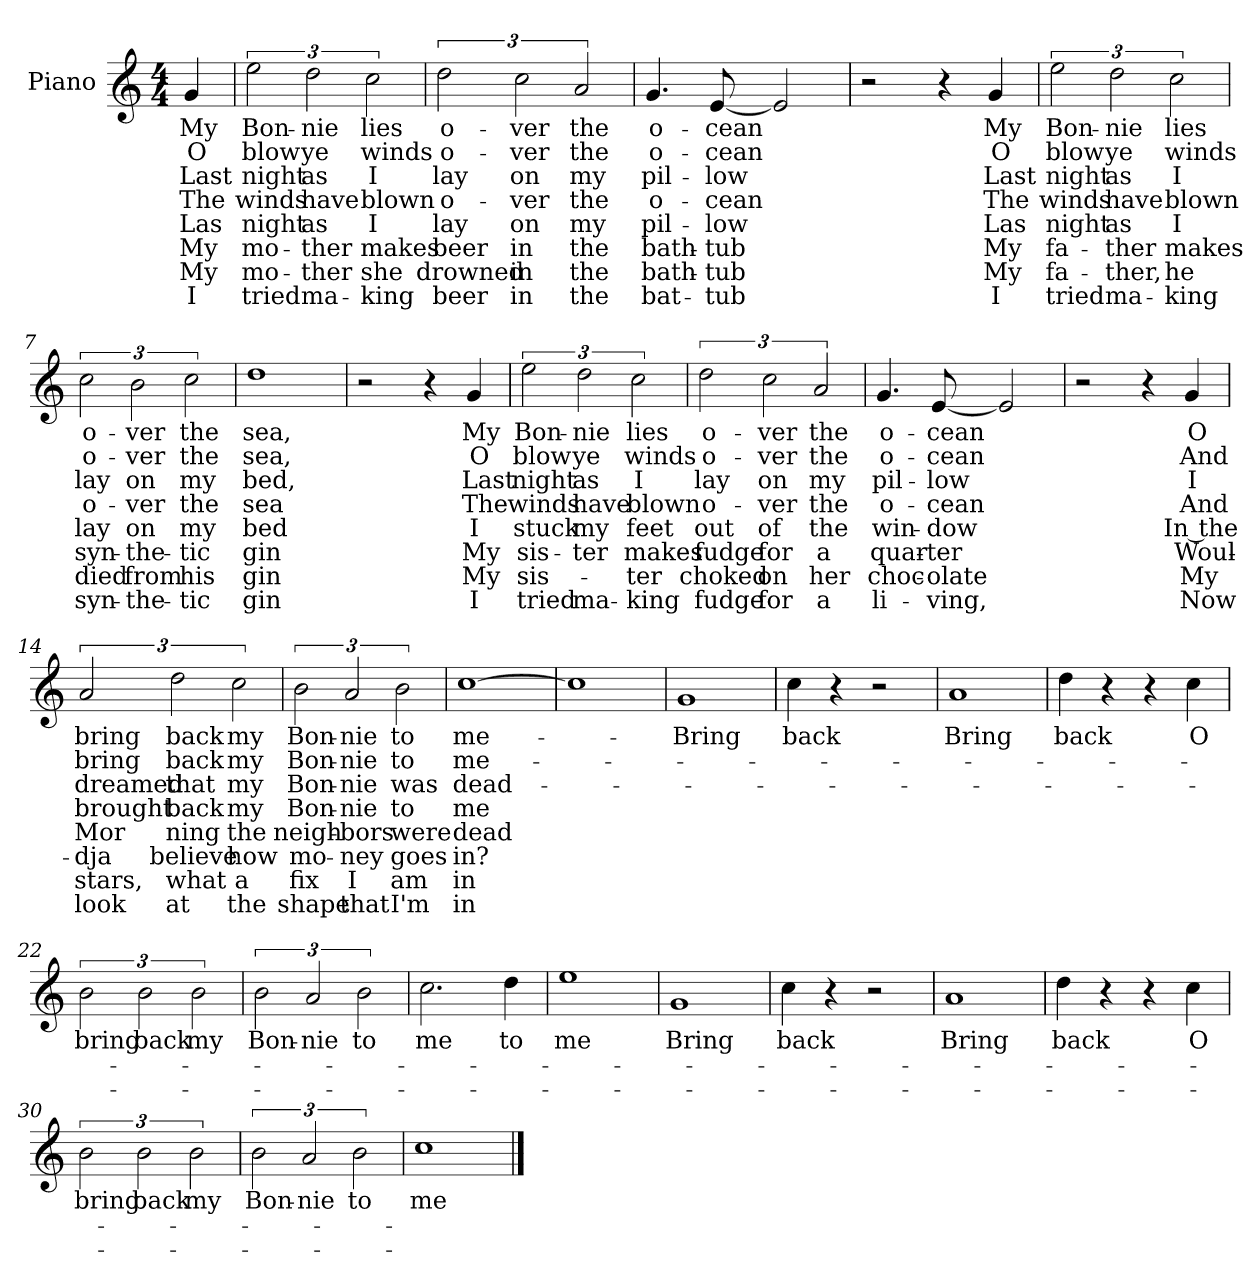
**kern	**text	**text	**text	**text	**text	**text	**text	**text
*part1	*part1	*part1	*part1	*part1	*part1	*part1	*part1	*part1
*staff1	*staff1	*staff1	*staff1	*staff1	*staff1	*staff1	*staff1	*staff1
*I"Piano	*	*	*	*	*	*	*	*
*I'Pno.	*	*	*	*	*	*	*	*
*clefG2	*	*	*	*	*	*	*	*
*k[]	*	*	*	*	*	*	*	*
*M4/4	*	*	*	*	*	*	*	*
*MM190	*	*	*	*	*	*	*	*
=1	=1	=1	=1	=1	=1	=1	=1	=1
4g/	My	O	Last	The	Las	My	My	I
=2	=2	=2	=2	=2	=2	=2	=2	=2
3ee\	Bon-	blow	night	winds	night	mo-	mo-	tried
3dd\	-nie	ye	as	have	as	-ther	-ther	ma-
3cc\	lies	winds	I	blown	I	makes	she	-king
=3	=3	=3	=3	=3	=3	=3	=3	=3
3dd\	o-	o-	lay	o-	lay	beer	drowned	beer
3cc\	-ver	-ver	on	-ver	on	in	in	in
3a/	the	the	my	the	my	the	the	the
=4	=4	=4	=4	=4	=4	=4	=4	=4
4.g/	o-	o-	pil-	o-	pil-	bath-	bath-	bat-
[8e/	-cean	-cean	-low	-cean	-low	-tub	-tub	-tub
2e/]	.	.	.	.	.	.	.	.
=5	=5	=5	=5	=5	=5	=5	=5	=5
2r	.	.	.	.	.	.	.	.
4r	.	.	.	.	.	.	.	.
4g/	My	O	Last	The	Las	My	My	I
=6	=6	=6	=6	=6	=6	=6	=6	=6
3ee\	Bon-	blow	night	winds	night	fa-	fa-	tried
3dd\	-nie	ye	as	have	as	-ther	-ther,	ma-
3cc\	lies	winds	I	blown	I	makes	he	-king
!!LO:LB:g=z
=7	=7	=7	=7	=7	=7	=7	=7	=7
3cc\	o-	o-	lay	o-	lay	syn-	died	syn-
3b\	-ver	-ver	on	-ver	on	-the-	from	-the-
3cc\	the	the	my	the	my	-tic	his	-tic
=8	=8	=8	=8	=8	=8	=8	=8	=8
1dd	sea,	sea,	bed,	sea	bed	gin	gin	gin
=9	=9	=9	=9	=9	=9	=9	=9	=9
2r	.	.	.	.	.	.	.	.
4r	.	.	.	.	.	.	.	.
4g/	My	O	Last	The	I	My	My	I
=10	=10	=10	=10	=10	=10	=10	=10	=10
3ee\	Bon-	blow	night	winds	stuck	sis-	sis-	tried
3dd\	-nie	ye	as	have	my	-ter	.	ma-
3cc\	lies	winds	I	blown	feet	makes	-ter	-king
=11	=11	=11	=11	=11	=11	=11	=11	=11
3dd\	o-	o-	lay	o-	out	fudge	choked	fudge
3cc\	-ver	-ver	on	-ver	of	for	on	for
3a/	the	the	my	the	the	a	her	a
=12	=12	=12	=12	=12	=12	=12	=12	=12
4.g/	o-	o-	pil-	o-	win-	quar-	choc-	li-
[8e/	-cean	-cean	-low	-cean	-dow	-ter	-olate	-ving,
2e/]	.	.	.	.	.	.	.	.
!!LO:LB:g=z
=13	=13	=13	=13	=13	=13	=13	=13	=13
2r	.	.	.	.	.	.	.	.
4r	.	.	.	.	.	.	.	.
4g/	O	And	I	And	In the	Woul-	My	Now
=14	=14	=14	=14	=14	=14	=14	=14	=14
3a/	bring	bring	dreamed	brought	Mor	-dja	stars,	look
3dd\	back	back	that	back	ning	believe	what	at
3cc\	my	my	my	my	the	how	a	the
=15	=15	=15	=15	=15	=15	=15	=15	=15
3b\	Bon-	Bon-	Bon-	Bon-	neigh-	mo-	fix	shape
3a/	-nie	-nie	-nie	-nie	-bors	-ney	I	that
3b\	to	to	was	to	were	goes	am	I'm
=16	=16	=16	=16	=16	=16	=16	=16	=16
[1cc	me-	me-	dead-	me	dead	in?	in	in
=17	=17	=17	=17	=17	=17	=17	=17	=17
1cc]	.	.	.	.	.	.	.	.
=18	=18	=18	=18	=18	=18	=18	=18	=18
1g	-Bring	.	.	.	.	.	.	.
=19	=19	=19	=19	=19	=19	=19	=19	=19
4cc\	back	.	.	.	.	.	.	.
4r	.	.	.	.	.	.	.	.
2r	.	.	.	.	.	.	.	.
=20	=20	=20	=20	=20	=20	=20	=20	=20
1a	Bring	.	.	.	.	.	.	.
!!LO:LB:g=z
=21	=21	=21	=21	=21	=21	=21	=21	=21
4dd\	back	.	.	.	.	.	.	.
4r	.	.	.	.	.	.	.	.
4r	.	.	.	.	.	.	.	.
4cc\	O	.	.	.	.	.	.	.
=22	=22	=22	=22	=22	=22	=22	=22	=22
3b\	bring	.	.	.	.	.	.	.
3b\	back	.	.	.	.	.	.	.
3b\	my	.	.	.	.	.	.	.
=23	=23	=23	=23	=23	=23	=23	=23	=23
3b\	Bon-	.	.	.	.	.	.	.
3a/	-nie	.	.	.	.	.	.	.
3b\	to	.	.	.	.	.	.	.
=24	=24	=24	=24	=24	=24	=24	=24	=24
2.cc\	me	.	.	.	.	.	.	.
4dd\	to	.	.	.	.	.	.	.
=25	=25	=25	=25	=25	=25	=25	=25	=25
1ee	me	.	.	.	.	.	.	.
=26	=26	=26	=26	=26	=26	=26	=26	=26
1g	Bring	.	.	.	.	.	.	.
=27	=27	=27	=27	=27	=27	=27	=27	=27
4cc\	back	.	.	.	.	.	.	.
4r	.	.	.	.	.	.	.	.
2r	.	.	.	.	.	.	.	.
=28	=28	=28	=28	=28	=28	=28	=28	=28
1a	Bring	.	.	.	.	.	.	.
=29	=29	=29	=29	=29	=29	=29	=29	=29
4dd\	back	.	.	.	.	.	.	.
4r	.	.	.	.	.	.	.	.
4r	.	.	.	.	.	.	.	.
4cc\	O	.	.	.	.	.	.	.
!!LO:LB:g=z
=30	=30	=30	=30	=30	=30	=30	=30	=30
3b\	bring	.	.	.	.	.	.	.
3b\	back	.	.	.	.	.	.	.
3b\	my	.	.	.	.	.	.	.
=31	=31	=31	=31	=31	=31	=31	=31	=31
3b\	Bon-	.	.	.	.	.	.	.
3a/	-nie	.	.	.	.	.	.	.
3b\	to	.	.	.	.	.	.	.
=32	=32	=32	=32	=32	=32	=32	=32	=32
1cc	me	.	.	.	.	.	.	.
==	==	==	==	==	==	==	==	==
*-	*-	*-	*-	*-	*-	*-	*-	*-
